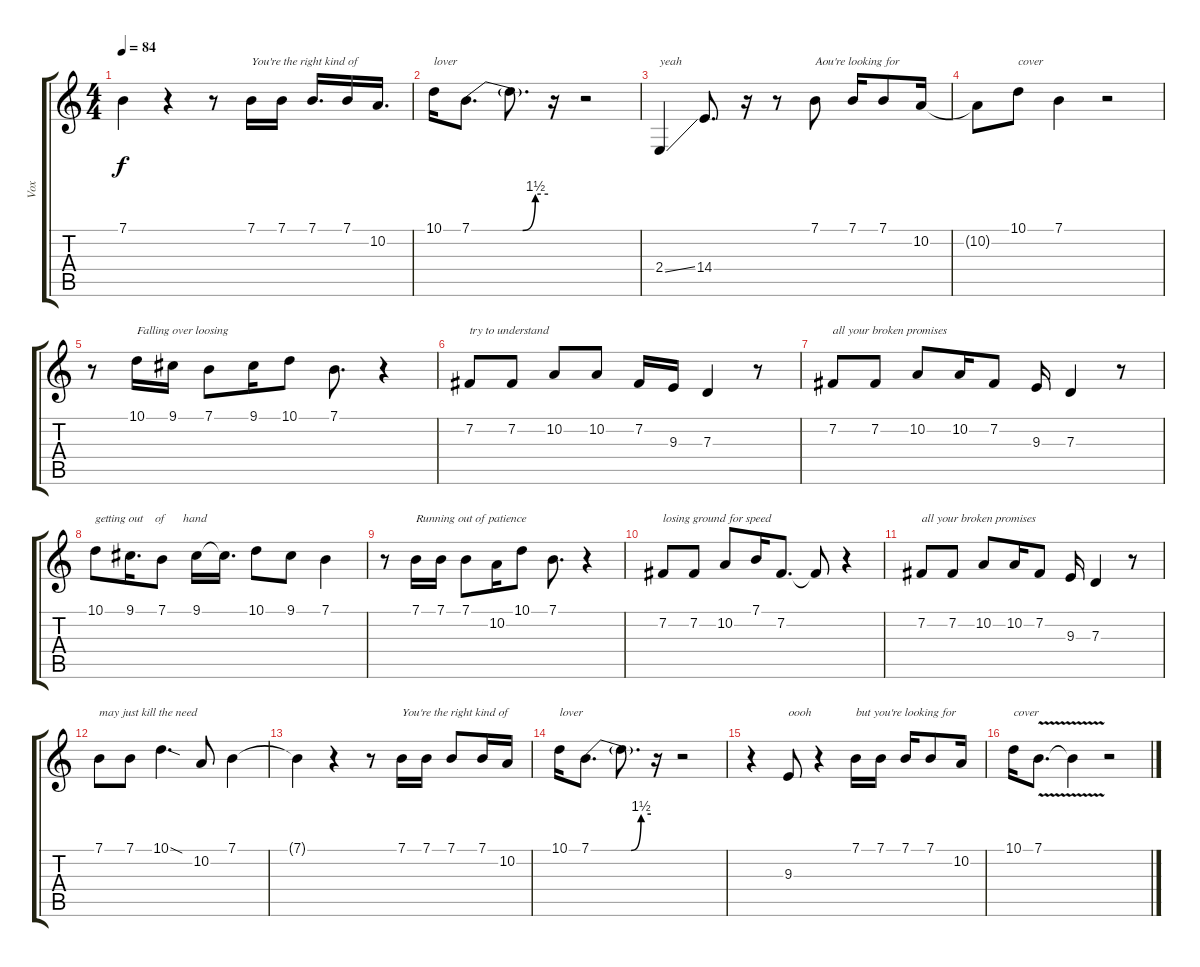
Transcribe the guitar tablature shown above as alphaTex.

\track ("Vox" "Vox") {instrument violin}
\staff {score tabs}
\tuning (E4 B3 G3 D3 A2 E2) {hide}
\ts (4 4)
\tempo 84
\clef g2
\ks c
7.1{t}.4{dy f} r.4 r.8 7.1.16{txt "You're the right kind of"} 7.1.16 7.1.16{d} 7.1.16 10.2.16{d} |
10.1.16{txt "lover"} 7.1{be (custom 0 0 40 0 50 6 60 6)}.8{d} 7.1{t}.8{d} r.16 r.2 |
2.4{ss}.4{txt "yeah"} 14.4.8{d} r.16 r.8 7.1.8{txt "Aou're looking for"} 7.1.16 7.1.8 10.2.16 |
10.2{t}.8 10.1.8{txt "cover"} 7.1.4 r.2 |
r.8 10.1.16{txt "Falling over loosing"} 9.1.16 7.1.8 9.1.16 10.1.8 7.1.8{d} r.4 |
7.2.8{txt "try to understand"} 7.2.8 10.2.8 10.2.8 7.2.16 9.3.16 7.3.4 r.8 |
7.2.8{txt "all your broken promises"} 7.2.8 10.2.8 10.2.16 7.2.8 9.3.16 7.3.4 r.8 |
10.1.8{txt "getting out    of      hand"} 9.1.16{d} 7.1.8 9.1.16 9.1{t}.16{d} 10.1.8 9.1.8 7.1.4 |
r.8 7.1.16{txt "Running out of patience"} 7.1.16 7.1.8 10.2.16 10.1.8 7.1.8{d} r.4 |
7.2.8{txt "losing ground for speed"} 7.2.8 10.2.8 7.1.16 7.2.8{d} 7.2{t}.8 r.4 |
7.2.8{txt "all your broken promises"} 7.2.8 10.2.8 10.2.16 7.2.8 9.3.16 7.3.4 r.8 |
7.1.8{txt "may just kill the need"} 7.1.8 10.1{sod}.4{d} 10.2.8 7.1.4 |
7.1{t}.4 r.4 r.8 7.1.16{txt "You're the right kind of"} 7.1.16 7.1.8 7.1.16 10.2.16 |
10.1.16{txt "lover"} 7.1{be (custom 0 0 40 0 50 6 60 6)}.8{d} 7.1{t}.8{d} r.16 r.2 |
r.4 9.3.8{txt "oooh"} r.4 7.1.16{txt "but you're looking for"} 7.1.16 7.1.16 7.1.8 10.2.16 |
10.1.16{txt "cover"} 7.1{v}.8{d} 7.1{t}.4 r.2
